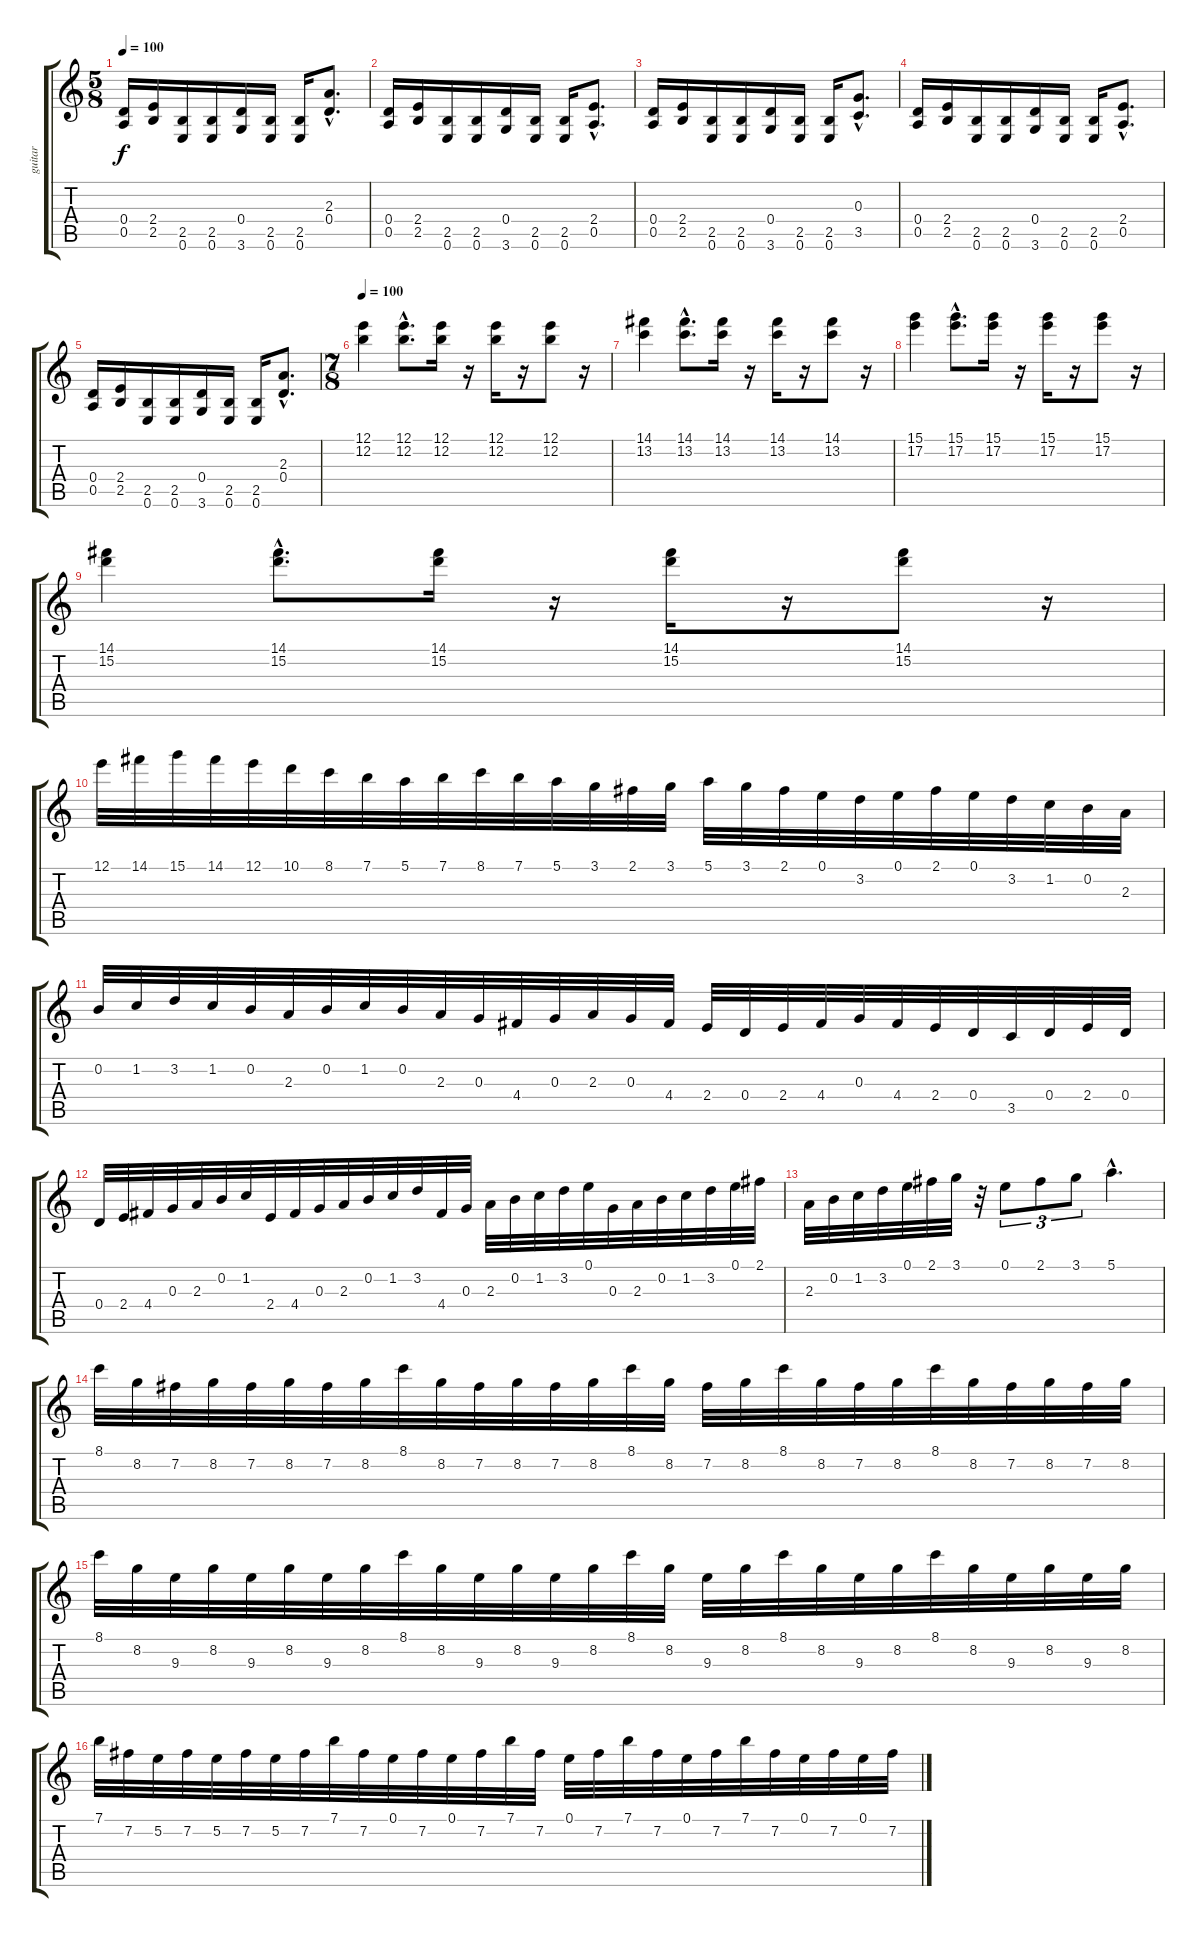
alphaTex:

\track ("guitar" "guitar") {instrument distortionguitar}
\staff {score tabs}
\tuning (E4 B3 G3 D3 A2 E2) {hide}
\ts (5 8)
\tempo 100
\clef g2
\ks c
(0.4 0.5).16{dy f} (2.4 2.5).16 (2.5 0.6).16 (2.5 0.6).16 (0.4 3.6).16 (2.5 0.6).16 (2.5 0.6).16 (2.3{hac} 0.4{hac}).8{d} |
(0.4 0.5).16 (2.4 2.5).16 (2.5 0.6).16 (2.5 0.6).16 (0.4 3.6).16 (2.5 0.6).16 (2.5 0.6).16 (2.4{hac} 0.5{hac}).8{d} |
(0.4 0.5).16 (2.4 2.5).16 (2.5 0.6).16 (2.5 0.6).16 (0.4 3.6).16 (2.5 0.6).16 (2.5 0.6).16 (0.3{hac} 3.5{hac}).8{d} |
(0.4 0.5).16 (2.4 2.5).16 (2.5 0.6).16 (2.5 0.6).16 (0.4 3.6).16 (2.5 0.6).16 (2.5 0.6).16 (2.4{hac} 0.5{hac}).8{d} |
(0.4 0.5).16 (2.4 2.5).16 (2.5 0.6).16 (2.5 0.6).16 (0.4 3.6).16 (2.5 0.6).16 (2.5 0.6).16 (2.3{hac} 0.4{hac}).8{d} |
\ts (7 8)
\tempo 100
(12.1 12.2).4 (12.1{hac} 12.2{hac}).8{d} (12.1 12.2).16 r.16 (12.1 12.2).16 r.16 (12.1 12.2).8 r.16 |
(14.1 13.2).4 (14.1{hac} 13.2{hac}).8{d} (14.1 13.2).16 r.16 (14.1 13.2).16 r.16 (14.1 13.2).8 r.16 |
(15.1 17.2).4 (15.1{hac} 17.2{hac}).8{d} (15.1 17.2).16 r.16 (15.1 17.2).16 r.16 (15.1 17.2).8 r.16 |
(14.1 15.2).4 (14.1{hac} 15.2{hac}).8{d} (14.1 15.2).16 r.16 (14.1 15.2).16 r.16 (14.1 15.2).8 r.16 |
12.1.32 14.1.32 15.1.32 14.1.32 12.1.32 10.1.32 8.1.32 7.1.32 5.1.32 7.1.32 8.1.32 7.1.32 5.1.32 3.1.32 2.1.32 3.1.32 5.1.32 3.1.32 2.1.32 0.1.32 3.2.32 0.1.32 2.1.32 0.1.32 3.2.32 1.2.32 0.2.32 2.3.32 |
0.2.32 1.2.32 3.2.32 1.2.32 0.2.32 2.3.32 0.2.32 1.2.32 0.2.32 2.3.32 0.3.32 4.4.32 0.3.32 2.3.32 0.3.32 4.4.32 2.4.32 0.4.32 2.4.32 4.4.32 0.3.32 4.4.32 2.4.32 0.4.32 3.5.32 0.4.32 2.4.32 0.4.32 |
0.4.32 2.4.32 4.4.32 0.3.32 2.3.32 0.2.32 1.2.32 2.4.32 4.4.32 0.3.32 2.3.32 0.2.32 1.2.32 3.2.32 4.4.32 0.3.32 2.3.32 0.2.32 1.2.32 3.2.32 0.1.32 0.3.32 2.3.32 0.2.32 1.2.32 3.2.32 0.1.32 2.1.32 |
2.3.32 0.2.32 1.2.32 3.2.32 0.1.32 2.1.32 3.1.32 r.32 0.1.8{tu (3 2)} 2.1.8{tu (3 2)} 3.1.8{tu (3 2)} 5.1{hac}.4{d} |
8.1.32 8.2.32 7.2.32 8.2.32 7.2.32 8.2.32 7.2.32 8.2.32 8.1.32 8.2.32 7.2.32 8.2.32 7.2.32 8.2.32 8.1.32 8.2.32 7.2.32 8.2.32 8.1.32 8.2.32 7.2.32 8.2.32 8.1.32 8.2.32 7.2.32 8.2.32 7.2.32 8.2.32 |
8.1.32 8.2.32 9.3.32 8.2.32 9.3.32 8.2.32 9.3.32 8.2.32 8.1.32 8.2.32 9.3.32 8.2.32 9.3.32 8.2.32 8.1.32 8.2.32 9.3.32 8.2.32 8.1.32 8.2.32 9.3.32 8.2.32 8.1.32 8.2.32 9.3.32 8.2.32 9.3.32 8.2.32 |
7.1.32 7.2.32 5.2.32 7.2.32 5.2.32 7.2.32 5.2.32 7.2.32 7.1.32 7.2.32 0.1.32 7.2.32 0.1.32 7.2.32 7.1.32 7.2.32 0.1.32 7.2.32 7.1.32 7.2.32 0.1.32 7.2.32 7.1.32 7.2.32 0.1.32 7.2.32 0.1.32 7.2.32
